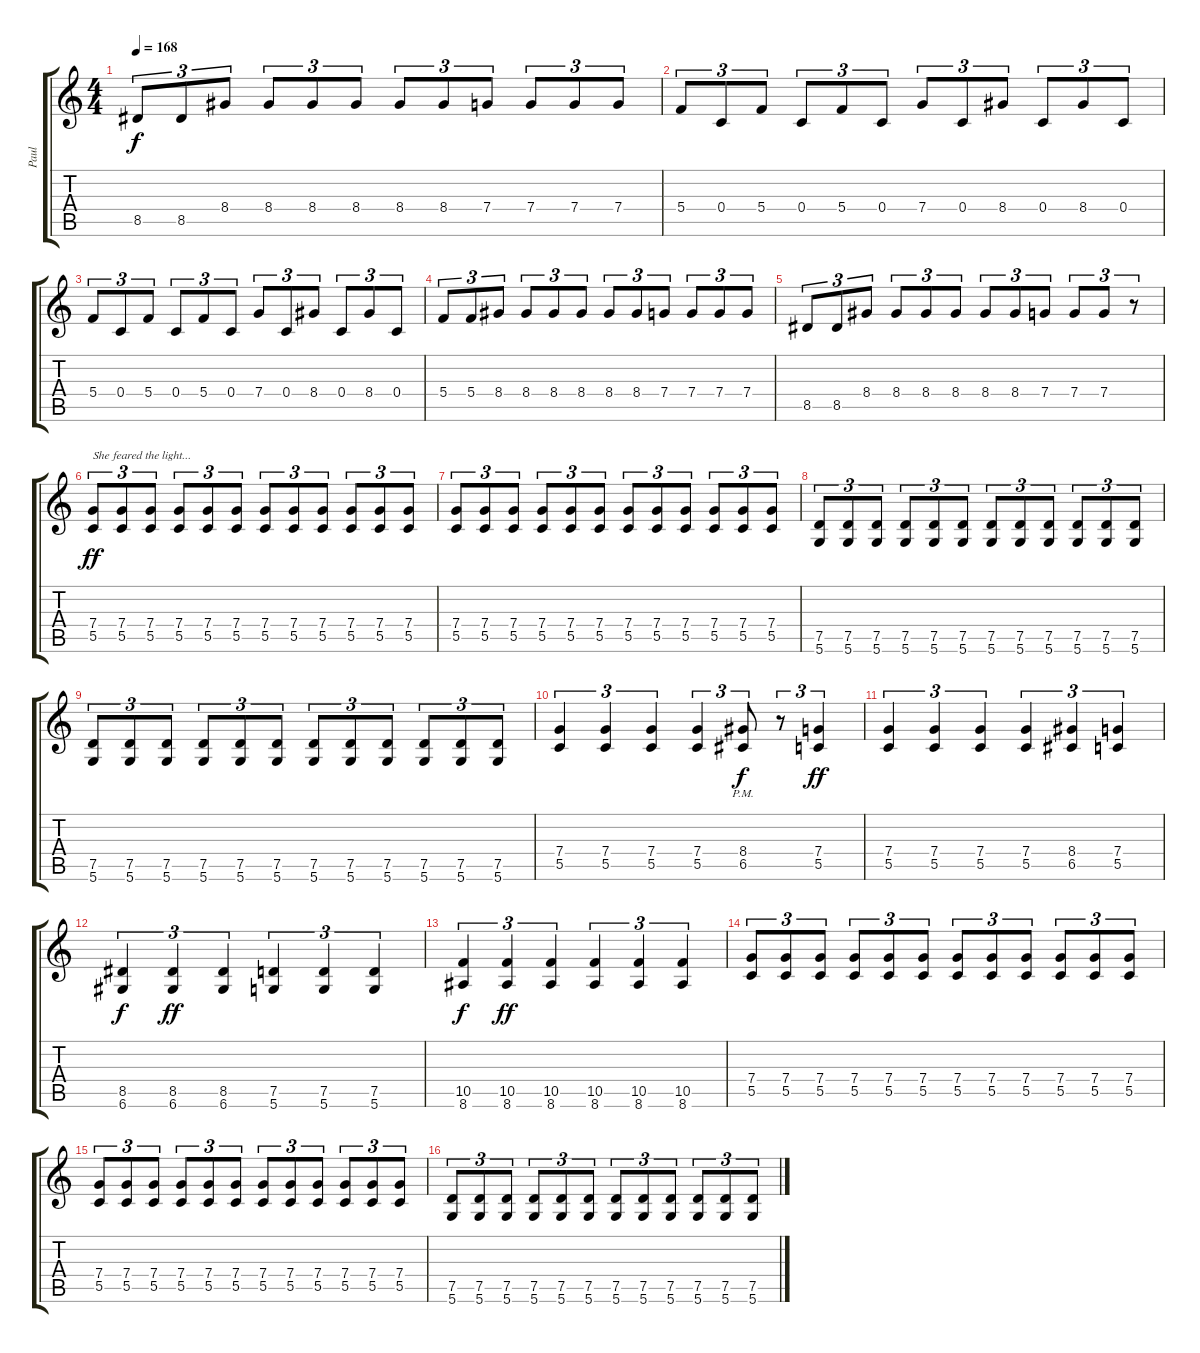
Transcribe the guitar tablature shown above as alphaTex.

\track ("Paul" "Paul") {instrument distortionguitar}
\staff {score tabs}
\tuning (D4 A3 F3 C3 G2 D2) {hide}
\ts (4 4)
\tempo 168
\clef g2
\ks c
8.5.8{tu (3 2) dy f} 8.5.8{tu (3 2)} 8.4.8{tu (3 2)} 8.4.8{tu (3 2)} 8.4.8{tu (3 2)} 8.4.8{tu (3 2)} 8.4.8{tu (3 2)} 8.4.8{tu (3 2)} 7.4.8{tu (3 2)} 7.4.8{tu (3 2)} 7.4.8{tu (3 2)} 7.4.8{tu (3 2)} |
5.4.8{tu (3 2)} 0.4.8{tu (3 2)} 5.4.8{tu (3 2)} 0.4.8{tu (3 2)} 5.4.8{tu (3 2)} 0.4.8{tu (3 2)} 7.4.8{tu (3 2)} 0.4.8{tu (3 2)} 8.4.8{tu (3 2)} 0.4.8{tu (3 2)} 8.4.8{tu (3 2)} 0.4.8{tu (3 2)} |
5.4.8{tu (3 2)} 0.4.8{tu (3 2)} 5.4.8{tu (3 2)} 0.4.8{tu (3 2)} 5.4.8{tu (3 2)} 0.4.8{tu (3 2)} 7.4.8{tu (3 2)} 0.4.8{tu (3 2)} 8.4.8{tu (3 2)} 0.4.8{tu (3 2)} 8.4.8{tu (3 2)} 0.4.8{tu (3 2)} |
5.4.8{tu (3 2)} 5.4.8{tu (3 2)} 8.4.8{tu (3 2)} 8.4.8{tu (3 2)} 8.4.8{tu (3 2)} 8.4.8{tu (3 2)} 8.4.8{tu (3 2)} 8.4.8{tu (3 2)} 7.4.8{tu (3 2)} 7.4.8{tu (3 2)} 7.4.8{tu (3 2)} 7.4.8{tu (3 2)} |
8.5.8{tu (3 2)} 8.5.8{tu (3 2)} 8.4.8{tu (3 2)} 8.4.8{tu (3 2)} 8.4.8{tu (3 2)} 8.4.8{tu (3 2)} 8.4.8{tu (3 2)} 8.4.8{tu (3 2)} 7.4.8{tu (3 2)} 7.4.8{tu (3 2)} 7.4.8{tu (3 2)} r.8{tu (3 2)} |
(7.4 5.5).8{tu (3 2) txt "She feared the light..." dy ff} (7.4 5.5).8{tu (3 2)} (7.4 5.5).8{tu (3 2)} (7.4 5.5).8{tu (3 2)} (7.4 5.5).8{tu (3 2)} (7.4 5.5).8{tu (3 2)} (7.4 5.5).8{tu (3 2)} (7.4 5.5).8{tu (3 2)} (7.4 5.5).8{tu (3 2)} (7.4 5.5).8{tu (3 2)} (7.4 5.5).8{tu (3 2)} (7.4 5.5).8{tu (3 2)} |
(7.4 5.5).8{tu (3 2)} (7.4 5.5).8{tu (3 2)} (7.4 5.5).8{tu (3 2)} (7.4 5.5).8{tu (3 2)} (7.4 5.5).8{tu (3 2)} (7.4 5.5).8{tu (3 2)} (7.4 5.5).8{tu (3 2)} (7.4 5.5).8{tu (3 2)} (7.4 5.5).8{tu (3 2)} (7.4 5.5).8{tu (3 2)} (7.4 5.5).8{tu (3 2)} (7.4 5.5).8{tu (3 2)} |
(7.5 5.6).8{tu (3 2)} (7.5 5.6).8{tu (3 2)} (7.5 5.6).8{tu (3 2)} (7.5 5.6).8{tu (3 2)} (7.5 5.6).8{tu (3 2)} (7.5 5.6).8{tu (3 2)} (7.5 5.6).8{tu (3 2)} (7.5 5.6).8{tu (3 2)} (7.5 5.6).8{tu (3 2)} (7.5 5.6).8{tu (3 2)} (7.5 5.6).8{tu (3 2)} (7.5 5.6).8{tu (3 2)} |
(7.5 5.6).8{tu (3 2)} (7.5 5.6).8{tu (3 2)} (7.5 5.6).8{tu (3 2)} (7.5 5.6).8{tu (3 2)} (7.5 5.6).8{tu (3 2)} (7.5 5.6).8{tu (3 2)} (7.5 5.6).8{tu (3 2)} (7.5 5.6).8{tu (3 2)} (7.5 5.6).8{tu (3 2)} (7.5 5.6).8{tu (3 2)} (7.5 5.6).8{tu (3 2)} (7.5 5.6).8{tu (3 2)} |
(7.4 5.5).4{tu (3 2)} (7.4 5.5).4{tu (3 2)} (7.4 5.5).4{tu (3 2)} (7.4 5.5).4{tu (3 2)} (8.4{pm} 6.5{pm}).8{tu (3 2) dy f} r.8{tu (3 2)} (7.4 5.5).4{tu (3 2) dy ff} |
(7.4 5.5).4{tu (3 2)} (7.4 5.5).4{tu (3 2)} (7.4 5.5).4{tu (3 2)} (7.4 5.5).4{tu (3 2)} (8.4 6.5).4{tu (3 2)} (7.4 5.5).4{tu (3 2)} |
(8.5 6.6).4{tu (3 2) dy f} (8.5 6.6).4{tu (3 2) dy ff} (8.5 6.6).4{tu (3 2)} (7.5 5.6).4{tu (3 2)} (7.5 5.6).4{tu (3 2)} (7.5 5.6).4{tu (3 2)} |
(10.5 8.6).4{tu (3 2) dy f} (10.5 8.6).4{tu (3 2) dy ff} (10.5 8.6).4{tu (3 2)} (10.5 8.6).4{tu (3 2)} (10.5 8.6).4{tu (3 2)} (10.5 8.6).4{tu (3 2)} |
(7.4 5.5).8{tu (3 2)} (7.4 5.5).8{tu (3 2)} (7.4 5.5).8{tu (3 2)} (7.4 5.5).8{tu (3 2)} (7.4 5.5).8{tu (3 2)} (7.4 5.5).8{tu (3 2)} (7.4 5.5).8{tu (3 2)} (7.4 5.5).8{tu (3 2)} (7.4 5.5).8{tu (3 2)} (7.4 5.5).8{tu (3 2)} (7.4 5.5).8{tu (3 2)} (7.4 5.5).8{tu (3 2)} |
(7.4 5.5).8{tu (3 2)} (7.4 5.5).8{tu (3 2)} (7.4 5.5).8{tu (3 2)} (7.4 5.5).8{tu (3 2)} (7.4 5.5).8{tu (3 2)} (7.4 5.5).8{tu (3 2)} (7.4 5.5).8{tu (3 2)} (7.4 5.5).8{tu (3 2)} (7.4 5.5).8{tu (3 2)} (7.4 5.5).8{tu (3 2)} (7.4 5.5).8{tu (3 2)} (7.4 5.5).8{tu (3 2)} |
(7.5 5.6).8{tu (3 2)} (7.5 5.6).8{tu (3 2)} (7.5 5.6).8{tu (3 2)} (7.5 5.6).8{tu (3 2)} (7.5 5.6).8{tu (3 2)} (7.5 5.6).8{tu (3 2)} (7.5 5.6).8{tu (3 2)} (7.5 5.6).8{tu (3 2)} (7.5 5.6).8{tu (3 2)} (7.5 5.6).8{tu (3 2)} (7.5 5.6).8{tu (3 2)} (7.5 5.6).8{tu (3 2)}
